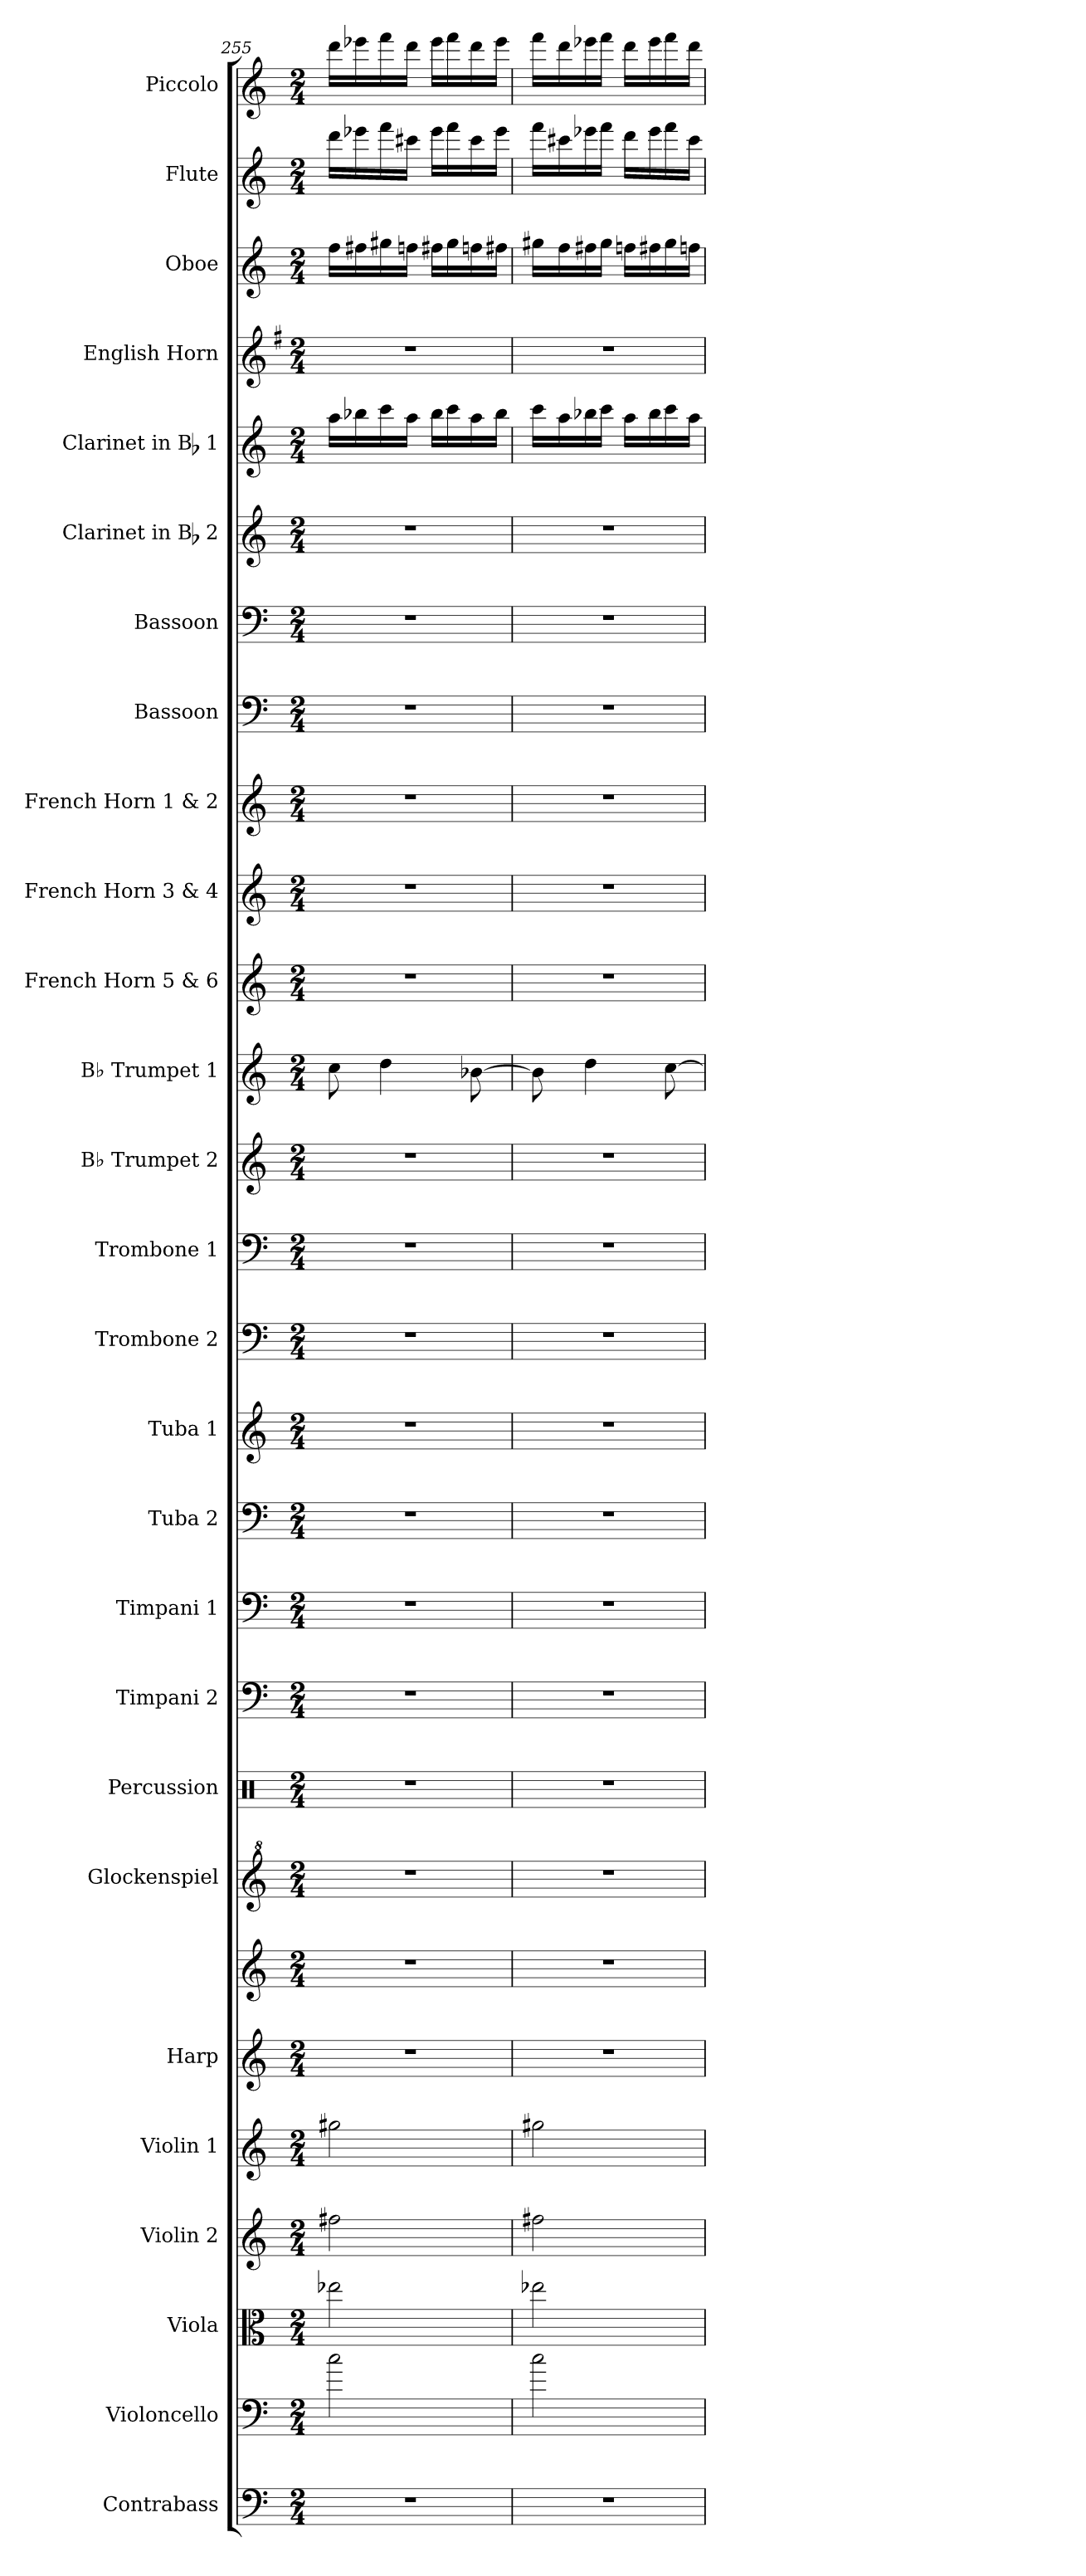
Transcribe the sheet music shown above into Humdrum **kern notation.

**kern	**kern	**kern	**kern	**kern	**kern	**kern	**kern	**kern	**kern	**kern	**kern	**kern	**kern	**kern	**kern	**kern	**kern	**kern	**kern	**kern	**kern	**kern	**kern	**kern	**kern	**kern	**kern
*part27	*part26	*part25	*part24	*part23	*part22	*part22	*part21	*part20	*part19	*part18	*part17	*part16	*part15	*part14	*part13	*part12	*part11	*part10	*part9	*part8	*part7	*part6	*part5	*part4	*part3	*part2	*part1
*staff28	*staff27	*staff26	*staff25	*staff24	*staff23	*staff22	*staff21	*staff20	*staff19	*staff18	*staff17	*staff16	*staff15	*staff14	*staff13	*staff12	*staff11	*staff10	*staff9	*staff8	*staff7	*staff6	*staff5	*staff4	*staff3	*staff2	*staff1
*I"Contrabass	*I"Violoncello	*I"Viola	*I"Violin 2	*I"Violin 1	*I"Harp	*	*I"Glockenspiel	*I"Percussion	*I"Timpani 2	*I"Timpani 1	*I"Tuba 2	*I"Tuba 1	*I"Trombone 2	*I"Trombone 1	*I"B♭ Trumpet 2	*I"B♭ Trumpet 1	*I"French Horn 5 &amp; 6	*I"French Horn 3 &amp; 4	*I"French Horn 1 &amp; 2	*I"Bassoon	*I"Bassoon	*I"Clarinet in Bb 2	*I"Clarinet in Bb 1	*I"English Horn	*I"Oboe	*I"Flute	*I"Piccolo
*I'Cbs.	*I'Vlc.	*I'Vla.	*I'Vln. 2	*I'Vln. 1	*I'Hrp.	*	*I'Glk.	*I'Perc.	*I'Timp. 2	*I'Timp. 1	*I'Tba. 2	*I'Tba. 1	*I'Tbn. 2	*I'Tbn. 1	*I'B♭ Tpt. 2	*I'B♭ Tpt. 1	*I'F Hn. 5 &amp; 6	*I'F Hn. 3 &amp; 4	*I'F Hn. 1 &amp; 2	*I'Bsn.	*I'Bsn.	*	*	*I'Eng Hn.	*I'Ob.	*I'Fl.	*I'Pic.
*clefF4	*clefF4	*clefC3	*clefG2	*clefG2	*clefG2	*clefG2	*clefG^2	*clefX	*clefF4	*clefF4	*clefF4	*clefG2	*clefF4	*clefF4	*clefG2	*clefG2	*clefG2	*clefG2	*clefG2	*clefF4	*clefF4	*clefG2	*clefG2	*clefG2	*clefG2	*clefG2	*clefG2
*	*	*	*	*	*	*	*	*	*	*	*	*	*	*	*ITrd1c2	*ITrd1c2	*ITrd4c7	*ITrd4c7	*ITrd4c7	*	*	*ITrd-5c-8	*ITrd-5c-8	*ITrd4c7	*	*	*
*k[]	*k[]	*k[]	*k[]	*k[]	*k[]	*k[]	*k[]	*k[]	*k[]	*k[]	*k[]	*k[]	*k[]	*k[]	*k[b-e-]	*k[b-e-]	*k[b-]	*k[b-]	*k[b-]	*k[]	*k[]	*k[b-e-a-d-]	*k[b-e-a-d-]	*k[]	*k[]	*k[]	*k[]
*M2/4	*M2/4	*M2/4	*M2/4	*M2/4	*M2/4	*M2/4	*M2/4	*M2/4	*M2/4	*M2/4	*M2/4	*M2/4	*M2/4	*M2/4	*M2/4	*M2/4	*M2/4	*M2/4	*M2/4	*M2/4	*M2/4	*M2/4	*M2/4	*M2/4	*M2/4	*M2/4	*M2/4
=255	=255	=255	=255	=255	=255	=255	=255	=255	=255	=255	=255	=255	=255	=255	=255	=255	=255	=255	=255	=255	=255	=255	=255	=255	=255	=255	=255
2r	2cc\	2ee-X\	2ff#X\	2gg#X\	2r	2r	2r	2r	2r	2r	2r	2r	2r	2r	2r	8b-\	2r	2r	2r	2r	2r	2r	16fff\LL	2r	16ff\LL	16ddd\LL	16ddd\LL
.	.	.	.	.	.	.	.	.	.	.	.	.	.	.	.	.	.	.	.	.	.	.	16ggg-X\	.	16ff#X\	16eee-X\	16eee-X\
.	.	.	.	.	.	.	.	.	.	.	.	.	.	.	.	4cc\	.	.	.	.	.	.	16aaa-\	.	16gg#X\	16fff\	16fff\
.	.	.	.	.	.	.	.	.	.	.	.	.	.	.	.	.	.	.	.	.	.	.	16fff\JJ	.	16ffn\JJ	16ccc#X\JJ	16ddd\JJ
.	.	.	.	.	.	.	.	.	.	.	.	.	.	.	.	.	.	.	.	.	.	.	16ggg-\LL	.	16ff#X\LL	16eee-\LL	16eee-\LL
.	.	.	.	.	.	.	.	.	.	.	.	.	.	.	.	.	.	.	.	.	.	.	16aaa-\	.	16gg#\	16fff\	16fff\
.	.	.	.	.	.	.	.	.	.	.	.	.	.	.	.	[8a-X\	.	.	.	.	.	.	16fff\	.	16ffn\	16ccc#\	16ddd\
.	.	.	.	.	.	.	.	.	.	.	.	.	.	.	.	.	.	.	.	.	.	.	16ggg-\JJ	.	16ff#X\JJ	16eee-\JJ	16eee-\JJ
!!LO:PB:g=z
=256	=256	=256	=256	=256	=256	=256	=256	=256	=256	=256	=256	=256	=256	=256	=256	=256	=256	=256	=256	=256	=256	=256	=256	=256	=256	=256	=256
2r	2cc\	2ee-X\	2ff#X\	2gg#X\	2r	2r	2r	2r	2r	2r	2r	2r	2r	2r	2r	8a-\]	2r	2r	2r	2r	2r	2r	16aaa-\LL	2r	16gg#X\LL	16fff\LL	16fff\LL
.	.	.	.	.	.	.	.	.	.	.	.	.	.	.	.	.	.	.	.	.	.	.	16fff\	.	16ff\	16ccc#X\	16ddd\
.	.	.	.	.	.	.	.	.	.	.	.	.	.	.	.	4cc\	.	.	.	.	.	.	16ggg-X\	.	16ff#X\	16eee-X\	16eee-X\
.	.	.	.	.	.	.	.	.	.	.	.	.	.	.	.	.	.	.	.	.	.	.	16aaa-\JJ	.	16gg#\JJ	16fff\JJ	16fff\JJ
.	.	.	.	.	.	.	.	.	.	.	.	.	.	.	.	.	.	.	.	.	.	.	16fff\LL	.	16ffn\LL	16ddd\LL	16ddd\LL
.	.	.	.	.	.	.	.	.	.	.	.	.	.	.	.	.	.	.	.	.	.	.	16ggg-\	.	16ff#X\	16eee-\	16eee-\
.	.	.	.	.	.	.	.	.	.	.	.	.	.	.	.	[8b-\	.	.	.	.	.	.	16aaa-\	.	16gg#\	16fff\	16fff\
.	.	.	.	.	.	.	.	.	.	.	.	.	.	.	.	.	.	.	.	.	.	.	16fff\JJ	.	16ffn\JJ	16ccc#\JJ	16ddd\JJ
=	=	=	=	=	=	=	=	=	=	=	=	=	=	=	=	=	=	=	=	=	=	=	=	=	=	=	=
*-	*-	*-	*-	*-	*-	*-	*-	*-	*-	*-	*-	*-	*-	*-	*-	*-	*-	*-	*-	*-	*-	*-	*-	*-	*-	*-	*-
